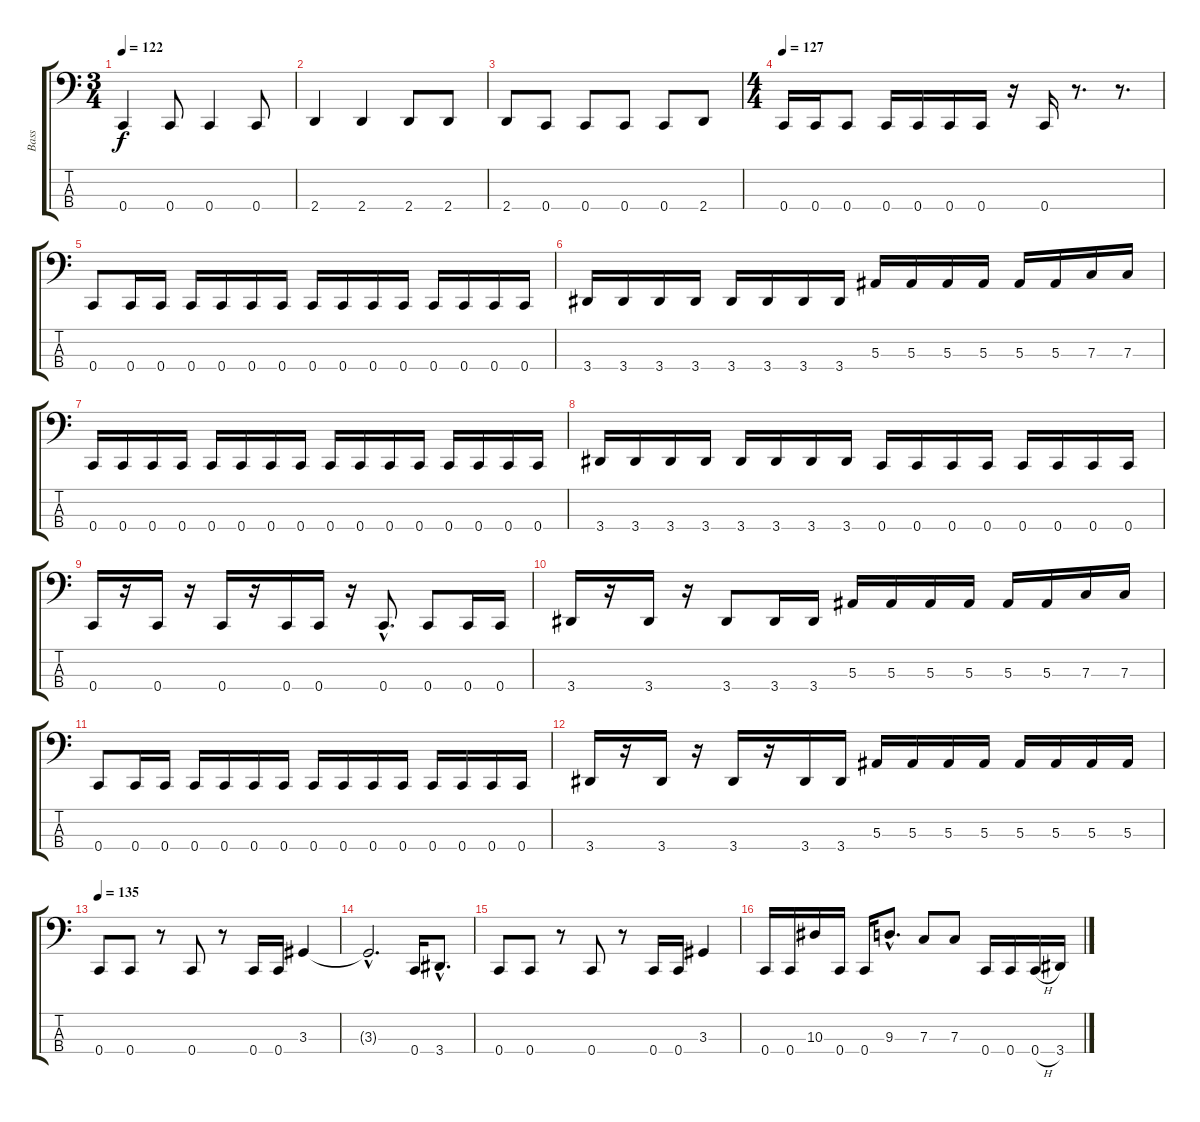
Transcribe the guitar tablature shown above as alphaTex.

\track ("Bass" "Bass") {instrument electricbassfinger}
\staff {score tabs}
\tuning (Eb2 Bb1 F1 C1) {hide}
\ts (3 4)
\tempo 122
\clef f4
\ks c
0.4.4{dy f} 0.4.8 0.4.4 0.4.8 |
2.4.4 2.4.4 2.4.8 2.4.8 |
2.4.8 0.4.8 0.4.8 0.4.8 0.4.8 2.4.8 |
\ts (4 4)
\section ("" "")
\tempo 127
0.4.16 0.4.16 0.4.8 0.4.16 0.4.16 0.4.16 0.4.16 r.16 0.4.16 r.8{d} r.8{d} |
0.4.8 0.4.16 0.4.16 0.4.16 0.4.16 0.4.16 0.4.16 0.4.16 0.4.16 0.4.16 0.4.16 0.4.16 0.4.16 0.4.16 0.4.16 |
3.4.16 3.4.16 3.4.16 3.4.16 3.4.16 3.4.16 3.4.16 3.4.16 5.3.16 5.3.16 5.3.16 5.3.16 5.3.16 5.3.16 7.3.16 7.3.16 |
0.4.16 0.4.16 0.4.16 0.4.16 0.4.16 0.4.16 0.4.16 0.4.16 0.4.16 0.4.16 0.4.16 0.4.16 0.4.16 0.4.16 0.4.16 0.4.16 |
3.4.16 3.4.16 3.4.16 3.4.16 3.4.16 3.4.16 3.4.16 3.4.16 0.4.16 0.4.16 0.4.16 0.4.16 0.4.16 0.4.16 0.4.16 0.4.16 |
0.4.16 r.16 0.4.16 r.16 0.4.16 r.16 0.4.16 0.4.16 r.16 0.4{hac}.8{d} 0.4.8 0.4.16 0.4.16 |
3.4.16 r.16 3.4.16 r.16 3.4.8 3.4.16 3.4.16 5.3.16 5.3.16 5.3.16 5.3.16 5.3.16 5.3.16 7.3.16 7.3.16 |
0.4.8 0.4.16 0.4.16 0.4.16 0.4.16 0.4.16 0.4.16 0.4.16 0.4.16 0.4.16 0.4.16 0.4.16 0.4.16 0.4.16 0.4.16 |
3.4.16 r.16 3.4.16 r.16 3.4.16 r.16 3.4.16 3.4.16 5.3.16 5.3.16 5.3.16 5.3.16 5.3.16 5.3.16 5.3.16 5.3.16 |
\section ("" "")
\tempo 135
0.4.8 0.4.8 r.8 0.4.8 r.8 0.4.16 0.4.16 3.3.4 |
3.3{hac t}.2{d} 0.4.16 3.4{hac}.8{d} |
0.4.8 0.4.8 r.8 0.4.8 r.8 0.4.16 0.4.16 3.3.4 |
0.4.16 0.4.16 10.3.16 0.4.16 0.4.16 9.3{hac}.8{d} 7.3.8 7.3.8 0.4.16 0.4.16 0.4{h}.16 3.4.16
